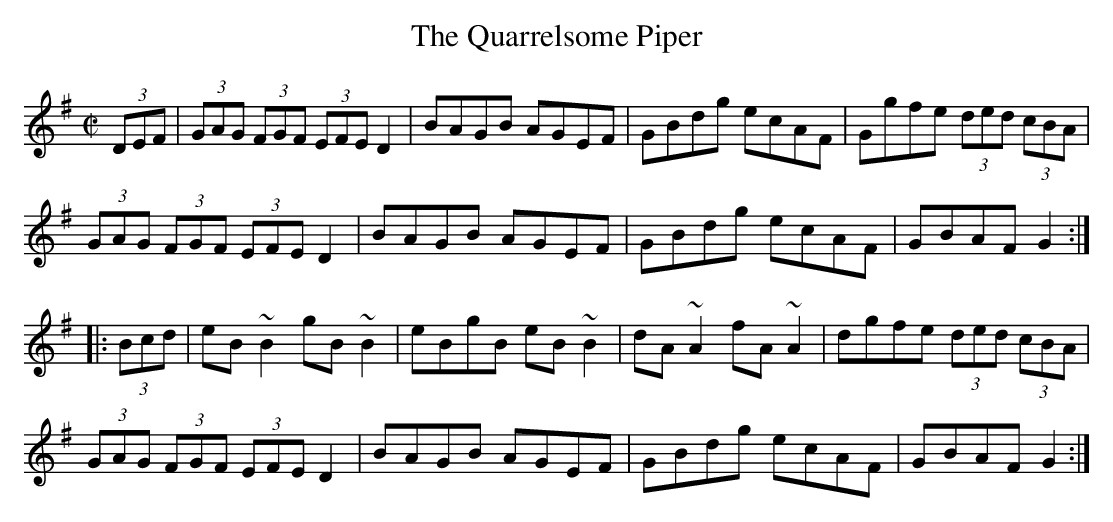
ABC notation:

X:1
T:Quarrelsome Piper, The
M:C|
L:1/8
K:G
(3DEF | (3GAG (3FGF (3EFE D2 | BAGB AGEF | GBdg ecAF | Ggfe (3ded (3cBA |
(3GAG (3FGF (3EFE D2 | BAGB AGEF | GBdg ecAF | GBAF G2 :|
|: (3Bcd | eB~B2 gB~B2 | eBgB eB~B2 | dA~A2 fA~A2 | dgfe (3ded (3cBA |
(3GAG (3FGF (3EFE D2 | BAGB AGEF | GBdg ecAF | GBAF G2 :|
